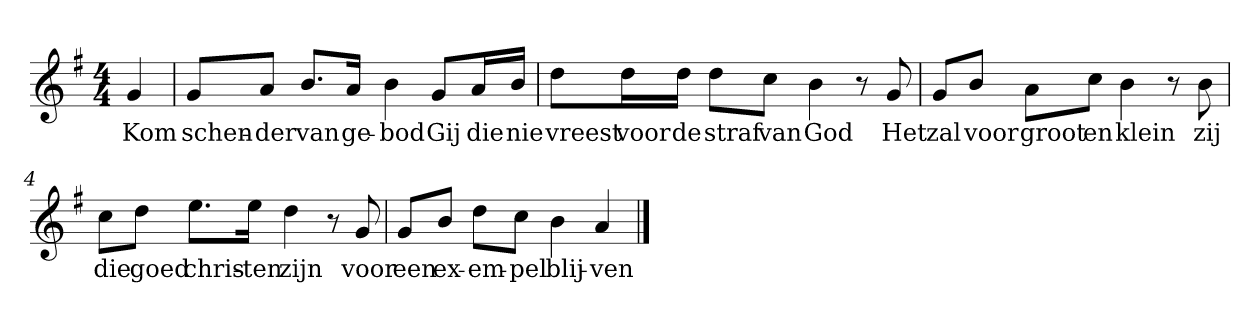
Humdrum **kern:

**kern	**text
*part1	*part1
*staff1	*staff1
*clefG2	*
*k[f#]	*
*G:	*
*M4/4	*
*MM120	*
=	=
4g	Kom
=1	=1
8g/L	schen-
8a/J	-der
8.b/L	van
16a/Jk	ge-
4b	-bod
8g/L	Gij
16a/L	die
16b/JJ	nie
=2	=2
8dd\L	vreest
16dd\L	voor
16dd\JJ	de
8dd\L	straf
8cc\J	van
4b	God
8r	.
8g	Het
=3	=3
8g/L	zal
8b/J	voor
8a\L	groot
8cc\J	en
4b	klein
8r	.
8b	zij
=4	=4
8cc\L	die
8dd\J	goed
8.ee\L	chris-
16ee\Jk	-ten
4dd	zijn
8r	.
8g	voor
=5	=5
8g/L	een
8b/J	ex-
8dd\L	-em-
8cc\J	-pel
4b	blij-
4a	-ven
==	==
*-	*-
